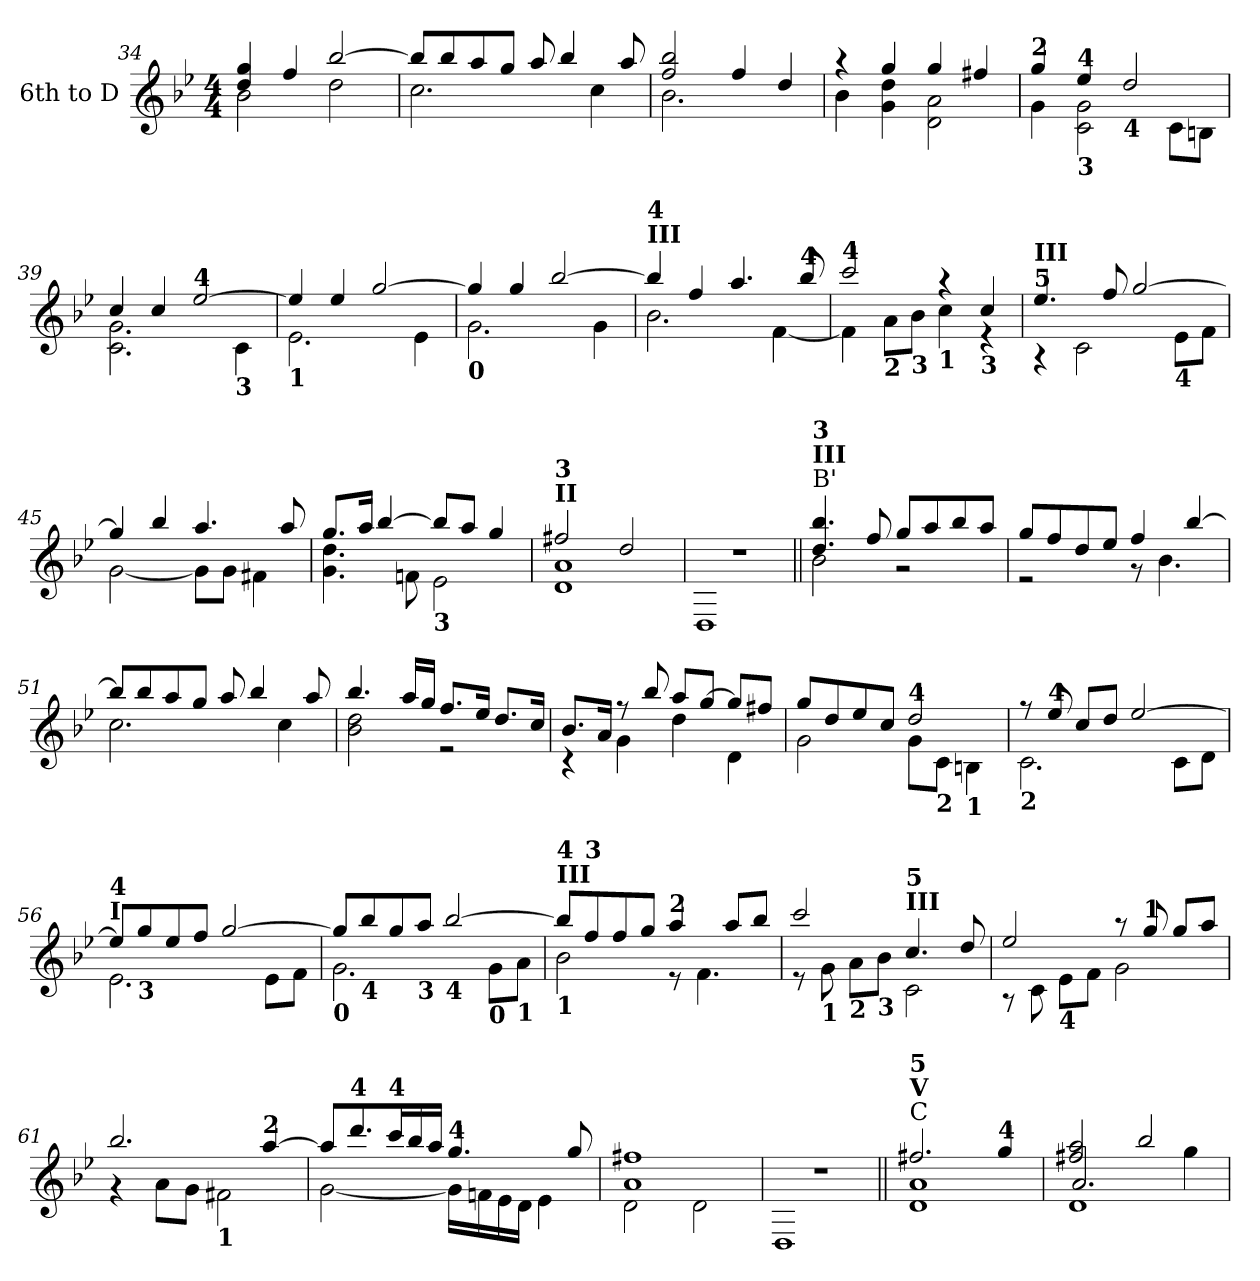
**kern
*part1
*staff1
*I"6th to D
*clefG2
*ITrd7c12
*k[b-e-]
*g:
*M4/4
=34
*^
4di/ 4gi	2B-i\
4fi/	.
[>2b-i/	2di\
=35	=35
8b-i/L]	2.ci\
8b-i/	.
8ai/	.
8gi/J	.
8ai/	.
4b-i/	.
.	4ci\
8ai/	.
=36	=36
2fi/ 2b-i	2.B-i\
4fi/	.
4di/	4ryy
=37	=37
4r	4B-i\
4gi/	4Gi\ 4di
4gi/	2Di\ 2Ai
4f#Xi/	.
!!LO:LB:g=z	!!
=38	=38
!LO:TX:a:B:t=2	!
4gi/	4Gi\
!LO:TX:a:B:t=4	!
!LO:TX:b:B:t=3	!
4e-i/	2Ci\ 2Gi
!LO:TX:b:B:t=4	!
2di/	.
.	8Ci\L
.	8BBni\J
=39	=39
4ci/	2.Ci\ 2.Gi
4ci/	.
!LO:TX:a:B:t=4	!
[>2e-i/	.
!	!LO:TX:b:B:t=3
.	4Ci\
=40	=40
!LO:TX:b:B:t=1	!
4e-i/]	2.E-i\
4e-i/	.
[>2gi/	.
.	4E-i\
=41	=41
!LO:TX:b:B:t=0	!
4gi/]	2.Gi\
4gi/	.
[>2b-i/	.
.	4Gi\
=42	=42
!LO:TX:a:B:t=III	!
!LO:TX:B:t=4	!
4b-i/]	2.B-i\
4fi/	.
4.ai/	.
.	[<4Fi\
!LO:TX:a:B:t=4	!
8b-i/	.
=43	=43
!LO:TX:a:B:t=4	!
2cci/	4Fi\]
!	!LO:TX:b:B:t=2
.	8Ai\L
!	!LO:TX:b:B:t=3
.	8B-i\J
!LO:TX:b:B:t=1	!
4r	4ci\
!LO:TX:b:B:t=3	!
4ci/	4r
!!LO:LB:g=z	!!
=44	=44
!LO:TX:a:B:t=III	!
!LO:TX:B:t=5	!
4.e-i/	4r
.	2Ci\
8fi/	.
[>2gi/	.
!	!LO:TX:b:B:t=4
.	8E-i\L
.	8Fi\J
=45	=45
4gi/]	[<2Gi\
4b-i/	.
4.ai/	8Gi\L]
.	8Gi\J
.	4F#Xi\
8ai/	.
=46	=46
8.gi/L	4.Gi\ 4.di
16ai/Jk	.
[>4b-i/	.
.	8Fni\
!LO:TX:b:B:t=3	!
8b-i/L]	2E-i\
8ai/J	.
4gi/	.
=47	=47
!LO:TX:a:B:t=II	!
!LO:TX:B:t=3	!
2f#Xi/	1Di 1Ai
2di/	.
=48	=48
1r	1DDi
!!LO:PB:g=z	!!
=49||	=49||
!LO:TX:a:t=B'	!
!LO:TX:a:B:t=III	!
!LO:TX:B:t=3	!
4.di/ 4.b-i	2B-i\
8fi/	.
8gi/L	2r
8ai/	.
8b-i/	.
8ai/J	.
=50	=50
8gi/L	2r
8fi/	.
8di/	.
8e-i/J	.
4fi/	8r
.	4.B-i\
[>4b-i/	.
=51	=51
8b-i/L]	2.ci\
8b-i/	.
8ai/	.
8gi/J	.
8ai/	.
4b-i/	.
.	4ci\
8ai/	.
=52	=52
4.b-i/	2B-i\ 2di
16ai/LL	.
16gi/JJ	.
8.fi/L	2r
16e-i/Jk	.
8.di/L	.
16ci/Jk	.
=53	=53
8.B-i/L	4r
16Ai/Jk	.
8r	4Gi\
8b-i/	.
8ai/L	4di\
[>8gi/J	.
8gi/L]	4Di\
8f#Xi/J	.
!!LO:LB:g=z	!!
=54	=54
8gi/L	2Gi\
8di/	.
8e-i/	.
8ci/J	.
!LO:TX:a:B:t=4	!
2di/	8Gi\L
!	!LO:TX:b:B:t=2
.	8Ci\J
!	!LO:TX:b:B:t=1
.	4BBni\
=55	=55
!LO:TX:b:B:t=2	!
8r	2.Ci\
!LO:TX:a:B:t=4	!
8e-i/	.
8ci/L	.
8di/J	.
[>2e-i/	.
.	8Ci\L
.	8Di\J
=56	=56
!LO:TX:a:B:t=I	!
!LO:TX:B:t=4	!
8e-i/L]	2.E-i\
!LO:TX:b:B:t=3	!
8gi/	.
8e-i/	.
8fi/J	.
[>2gi/	.
.	8E-i\L
.	8Fi\J
=57	=57
!LO:TX:b:B:t=0	!
8gi/L]	2.Gi\
!LO:TX:b:B:t=4	!
8b-i/	.
8gi/	.
!LO:TX:b:B:t=3	!
8ai/J	.
!LO:TX:b:B:t=4	!
[>2b-i/	.
!	!LO:TX:b:B:t=0
.	8Gi\L
!	!LO:TX:b:B:t=1
.	8Ai\J
=58	=58
!LO:TX:a:B:t=III	!
!LO:TX:B:t=4	!
!LO:TX:b:B:t=1	!
8b-i/L]	2B-i\
!LO:TX:a:B:t=3	!
8fi/	.
8fi/	.
8gi/J	.
!LO:TX:a:B:t=2	!
4ai/	8r
.	4.Fi\
8ai/L	.
8b-i/J	.
!!LO:LB:g=z	!!
=59	=59
2cci/	8r
!	!LO:TX:b:B:t=1
.	8Gi\
!	!LO:TX:b:B:t=2
.	8Ai\L
!	!LO:TX:b:B:t=3
.	8B-i\J
!LO:TX:a:B:t=III	!
!LO:TX:B:t=5	!
4.ci/	2Ci\
8di/	.
=60	=60
2e-i/	8r
.	8Ci\
!	!LO:TX:b:B:t=4
.	8E-i\L
.	8Fi\J
8r	2Gi\
!LO:TX:a:B:t=1	!
8gi/	.
8gi/L	.
8ai/J	.
=61	=61
2.b-i/	4r
.	8Ai\L
.	8Gi\J
!	!LO:TX:b:B:t=1
.	2F#Xi\
!LO:TX:a:B:t=2	!
[>4ai/	.
=62	=62
8ai/L]	[<2Gi\
!LO:TX:a:B:t=4	!
8.ddi/	.
!LO:TX:a:B:t=4	!
16cci/L	.
16b-i/	.
16ai/JJ	.
!LO:TX:a:B:t=4	!
4.gi/	16Gi\LL]
.	16Fni\
.	16E-i\
.	16Di\JJ
.	4E-i\
8gi/	.
=63	=63
1Ai 1f#Xi	2Di\
.	2Di\
=64	=64
1r	1DDi
!!LO:LB:g=z	!!
=65||	=65||
!LO:TX:a:t=C	!
!LO:TX:a:B:t=V	!
!LO:TX:B:t=5	!
2.f#Xi/	1Di 1Ai
!LO:TX:a:B:t=4	!
4gi/	.
=66	=66
*	*^
2f#Xi/ 2ai	2.Ai/	1Di
2b-i/	.	.
.	4gi\	.
*v	*v	*v
=
*-
